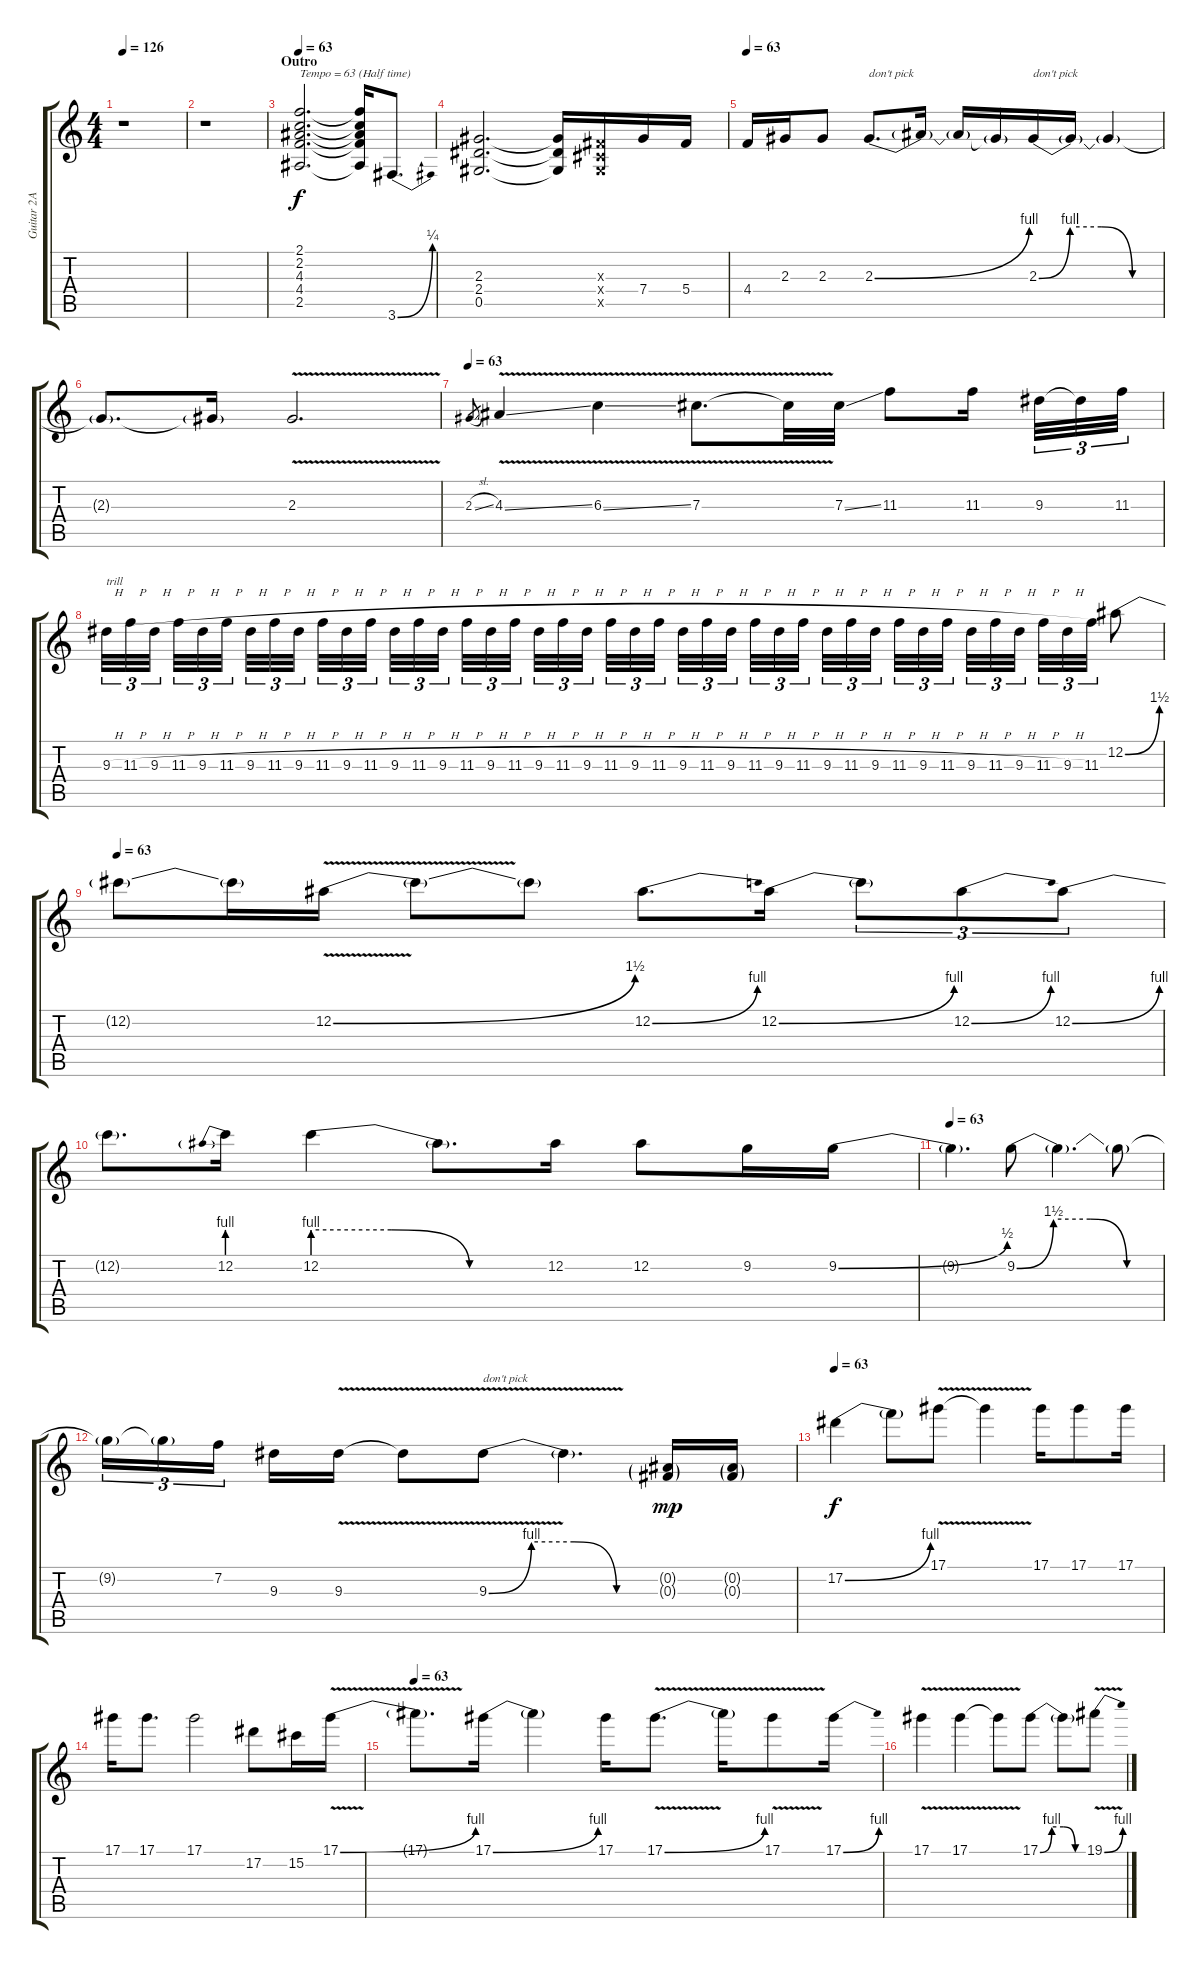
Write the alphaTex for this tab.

\track ("Guitar 2A" "Guitar 2A") {instrument distortionguitar}
\staff {score tabs}
\tuning (Eb4 Bb3 Gb3 Db3 Ab2 Eb2) {hide}
\ts (4 4)
\tempo 126
\clef g2
\ks c
r.1{dy f} |
r.1 |
\section ("" "Outro")
\tempo 63
(2.1 2.2 4.3 4.4 2.5).2{d txt "Tempo = 63 (Half time)" instrument distortionguitar} (2.1{t} 2.2{t} 4.3{t} 4.4{t} 2.5{t}).16 3.6{be (bend 0 0 60 1)}.8{d} |
(2.3 2.4 0.5).2{d} (2.3{t} 2.4{t} 0.5{t}).16 (0.3{x} 0.4{x} 0.5{x}).16 7.4.16 5.4.16 |
\tempo 63
4.4.16{volume 15} 2.3.16 2.3.8 2.3{be (bend 0 0 60 4)}.8{d txt "don't pick"} 2.3{t}.16 2.3{t}.16 2.3{t}.16 2.3{be (custom 0 0 15 4 30 4 45 0 60 0)}.16{txt "don't pick"} 2.3{t}.16 2.3{t}.4 |
2.3{t}.8{d} 2.3{t}.16 2.3{v}.2{d} |
\tempo 63
2.3{sl}.8{gr} 4.3{v ss}.4 6.3{v ss}.4 7.3{v}.8{d} 7.3{t}.32 7.3{ss}.32 11.3.8 11.3.16 9.3.32{tu (3 2)} 9.3{t}.32{tu (3 2)} 11.3.32{tu (3 2)} |
9.3{h}.32{tu (3 2) txt "trill"} 11.3{h}.32{tu (3 2)} 9.3{h}.32{tu (3 2)} 11.3{h}.32{tu (3 2)} 9.3{h}.32{tu (3 2)} 11.3{h}.32{tu (3 2)} 9.3{h}.32{tu (3 2)} 11.3{h}.32{tu (3 2)} 9.3{h}.32{tu (3 2)} 11.3{h}.32{tu (3 2)} 9.3{h}.32{tu (3 2)} 11.3{h}.32{tu (3 2)} 9.3{h}.32{tu (3 2)} 11.3{h}.32{tu (3 2)} 9.3{h}.32{tu (3 2)} 11.3{h}.32{tu (3 2)} 9.3{h}.32{tu (3 2)} 11.3{h}.32{tu (3 2)} 9.3{h}.32{tu (3 2)} 11.3{h}.32{tu (3 2)} 9.3{h}.32{tu (3 2)} 11.3{h}.32{tu (3 2)} 9.3{h}.32{tu (3 2)} 11.3{h}.32{tu (3 2)} 9.3{h}.32{tu (3 2)} 11.3{h}.32{tu (3 2)} 9.3{h}.32{tu (3 2)} 11.3{h}.32{tu (3 2)} 9.3{h}.32{tu (3 2)} 11.3{h}.32{tu (3 2)} 9.3{h}.32{tu (3 2)} 11.3{h}.32{tu (3 2)} 9.3{h}.32{tu (3 2)} 11.3{h}.32{tu (3 2)} 9.3{h}.32{tu (3 2)} 11.3{h}.32{tu (3 2)} 9.3{h}.32{tu (3 2)} 11.3{h}.32{tu (3 2)} 9.3{h}.32{tu (3 2)} 11.3{h}.32{tu (3 2)} 9.3{h}.32{tu (3 2)} 11.3.32{tu (3 2)} 12.2{be (bend 0 0 60 6)}.8 |
\tempo 63
12.2{t}.8 12.2{t}.16 12.2{be (bend 0 0 60 6) v}.16 12.2{t}.8 12.2{t}.8 12.2{be (bend 0 0 60 4)}.8{d} 12.2{be (bend 0 0 60 4)}.16 12.2{t}.8{tu (3 2)} 12.2{be (bend 0 0 60 4)}.8{tu (3 2)} 12.2{be (bend 0 0 60 4)}.8{tu (3 2)} |
12.2{t}.8{d} 12.2{be (prebend 0 4 60 4)}.16 12.2{be (custom 0 4 20 4 40 0 60 0)}.4 12.2{t}.8{d} 12.2.16 12.2.8 9.2.16 9.2{be (bend 0 0 60 2)}.16 |
\tempo 63
9.2{t}.4{d} 9.2{be (custom 0 0 15 6 30 6 45 0 60 0)}.8 9.2{t}.4{d} 9.2{t}.8 |
9.2{t}.16{tu (3 2)} 9.2{t}.16{tu (3 2)} 7.2.16{tu (3 2)} 9.3.16 9.3{v}.16 9.3{t}.8 9.3{be (custom 0 0 15 4 30 4 45 0 60 0) v}.8{txt "don't pick"} 9.3{t}.4{d} (0.2{g} 0.3{g}).16{dy mp} (0.2{g} 0.3{g}).16 |
\tempo 63
17.2{be (bend 0 0 60 4)}.4{dy f} 17.2{t}.8 17.1{v}.8 17.1{t}.4 17.1.16 17.1.8 17.1.16 |
17.1.16 17.1.8{d} 17.1.2 17.2.8 15.2.16 17.1{be (bend 0 0 60 4) v}.16 |
\tempo 63
17.1{t}.8{d} 17.1{be (bend 0 0 60 4)}.16 17.1{t}.4 17.1.16 17.1{be (bend 0 0 60 4) v}.8{d} 17.1{t}.16 17.1{v}.8 17.1{be (bend 0 0 60 4)}.16 |
17.1{v}.4 17.1{v}.4 17.1{t}.8 17.1{be (custom 0 0 15 4 30 4 45 0 60 0)}.8 17.1{t}.8 19.1{be (bend 0 0 60 4) v}.8
